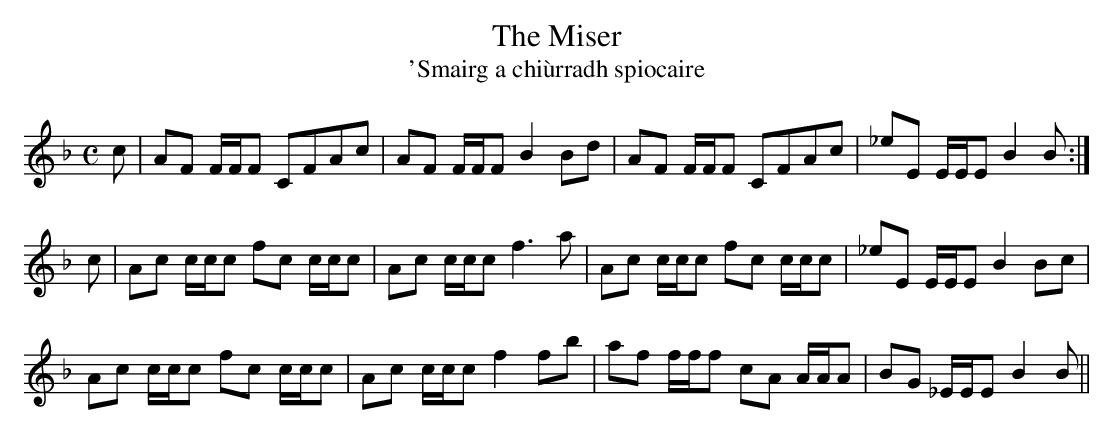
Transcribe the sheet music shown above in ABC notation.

X:1
T:Miser, The
T:'Smairg a chi\`urradh spiocaire
M:C
L:1/8
K:F
c|AF F/F/F CFAc|AF F/F/F B2 Bd|AF F/F/F CFAc|_eE E/E/E B2B:|
c|Ac c/c/c fc c/c/c|Ac c/c/c f3a|Ac c/c/c fc c/c/c|_eE E/E/E B2 Bc|
Ac c/c/c fc c/c/c|Ac c/c/c f2 fb|af f/f/f cA A/A/A|BG _E/E/E B2B||
